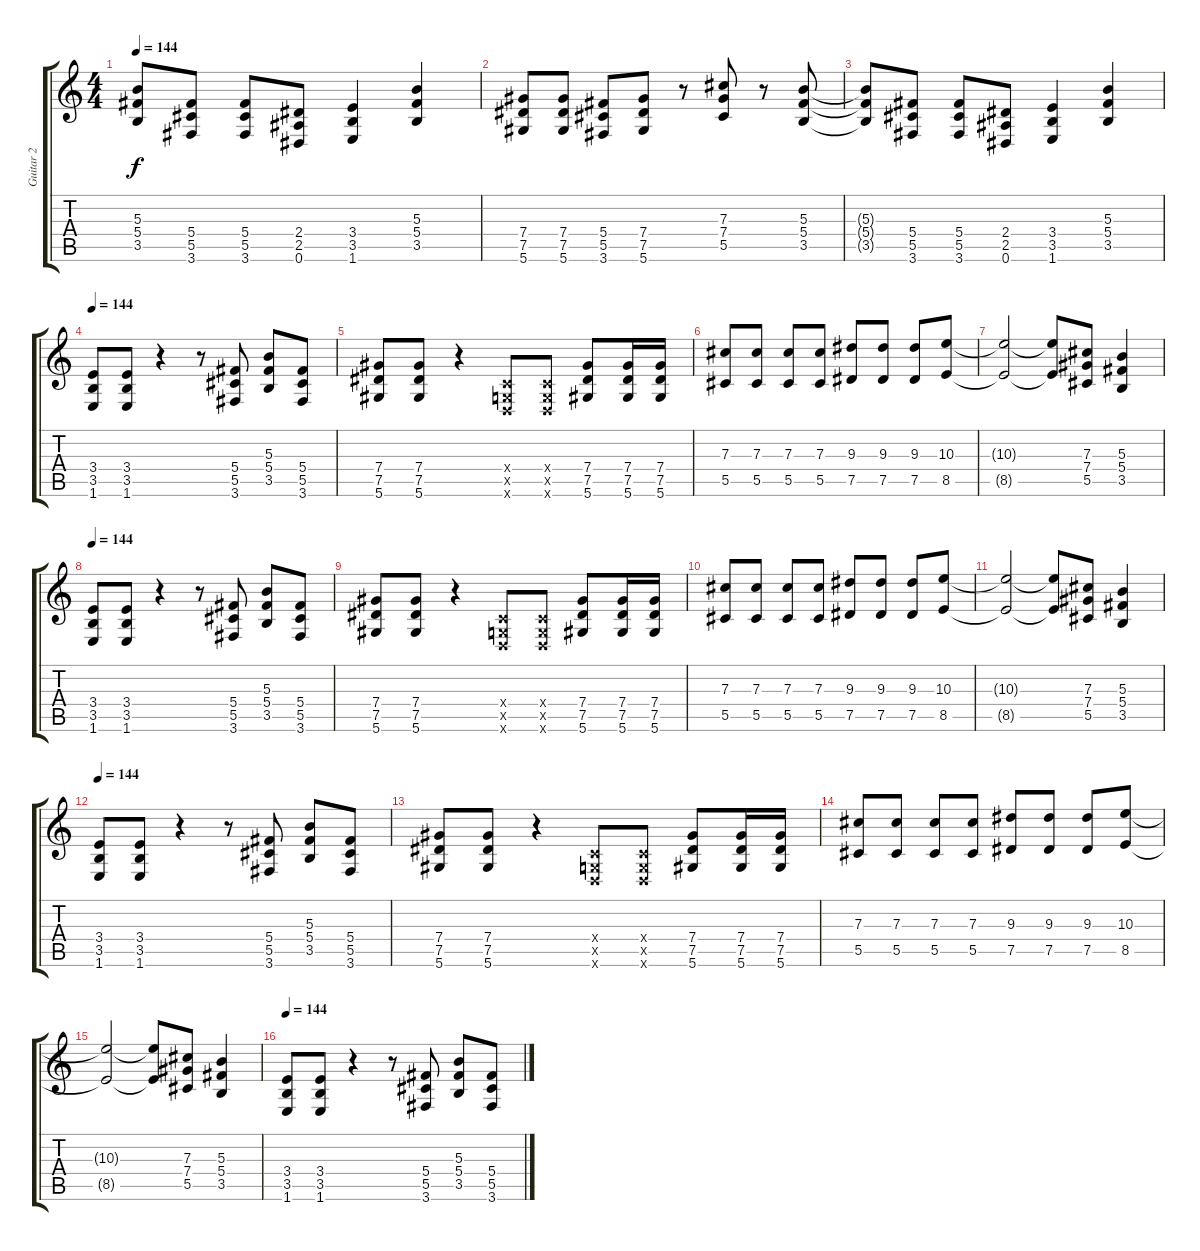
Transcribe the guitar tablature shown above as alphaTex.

\track ("Guitar 2" "Guitar 2") {instrument distortionguitar}
\staff {score tabs}
\tuning (Eb4 Bb3 Gb3 Db3 Ab2 Eb2) {hide}
\ts (4 4)
\tempo 144
\clef g2
\ks c
(5.3{t} 5.4{t} 3.5{t}).8{dy f} (5.4 5.5 3.6).8 (5.4 5.5 3.6).8 (2.4 2.5 0.6).8 (3.4 3.5 1.6).4 (5.3 5.4 3.5).4 |
(7.4 7.5 5.6).8 (7.4 7.5 5.6).8 (5.4 5.5 3.6).8 (7.4 7.5 5.6).8 r.8 (7.3 7.4 5.5).8 r.8 (5.3 5.4 3.5).8 |
(5.3{t} 5.4{t} 3.5{t}).8 (5.4 5.5 3.6).8 (5.4 5.5 3.6).8 (2.4 2.5 0.6).8 (3.4 3.5 1.6).4 (5.3 5.4 3.5).4 |
\tempo 144
(3.4 3.5 1.6).8 (3.4 3.5 1.6).8 r.4 r.8 (5.4 5.5 3.6).8 (5.3 5.4 3.5).8 (5.4 5.5 3.6).8 |
(7.4 7.5 5.6).8 (7.4 7.5 5.6).8 r.4 (-1.4{x} -1.5{x} -1.6{x}).8 (-1.4{x} -1.5{x} -1.6{x}).8 (7.4 7.5 5.6).8 (7.4 7.5 5.6).16 (7.4 7.5 5.6).16 |
(7.3 5.5).8 (7.3 5.5).8 (7.3 5.5).8 (7.3 5.5).8 (9.3 7.5).8 (9.3 7.5).8 (9.3 7.5).8 (10.3 8.5).8 |
(10.3{t} 8.5{t}).2 (10.3{t} 8.5{t}).8 (7.3 7.4 5.5).8 (5.3 5.4 3.5).4 |
\tempo 144
(3.4 3.5 1.6).8 (3.4 3.5 1.6).8 r.4 r.8 (5.4 5.5 3.6).8 (5.3 5.4 3.5).8 (5.4 5.5 3.6).8 |
(7.4 7.5 5.6).8 (7.4 7.5 5.6).8 r.4 (-1.4{x} -1.5{x} -1.6{x}).8 (-1.4{x} -1.5{x} -1.6{x}).8 (7.4 7.5 5.6).8 (7.4 7.5 5.6).16 (7.4 7.5 5.6).16 |
(7.3 5.5).8 (7.3 5.5).8 (7.3 5.5).8 (7.3 5.5).8 (9.3 7.5).8 (9.3 7.5).8 (9.3 7.5).8 (10.3 8.5).8 |
(10.3{t} 8.5{t}).2 (10.3{t} 8.5{t}).8 (7.3 7.4 5.5).8 (5.3 5.4 3.5).4 |
\tempo 144
(3.4 3.5 1.6).8 (3.4 3.5 1.6).8 r.4 r.8 (5.4 5.5 3.6).8 (5.3 5.4 3.5).8 (5.4 5.5 3.6).8 |
(7.4 7.5 5.6).8 (7.4 7.5 5.6).8 r.4 (-1.4{x} -1.5{x} -1.6{x}).8 (-1.4{x} -1.5{x} -1.6{x}).8 (7.4 7.5 5.6).8 (7.4 7.5 5.6).16 (7.4 7.5 5.6).16 |
(7.3 5.5).8 (7.3 5.5).8 (7.3 5.5).8 (7.3 5.5).8 (9.3 7.5).8 (9.3 7.5).8 (9.3 7.5).8 (10.3 8.5).8 |
(10.3{t} 8.5{t}).2 (10.3{t} 8.5{t}).8 (7.3 7.4 5.5).8 (5.3 5.4 3.5).4 |
\tempo 144
(3.4 3.5 1.6).8 (3.4 3.5 1.6).8 r.4 r.8 (5.4 5.5 3.6).8 (5.3 5.4 3.5).8 (5.4 5.5 3.6).8
